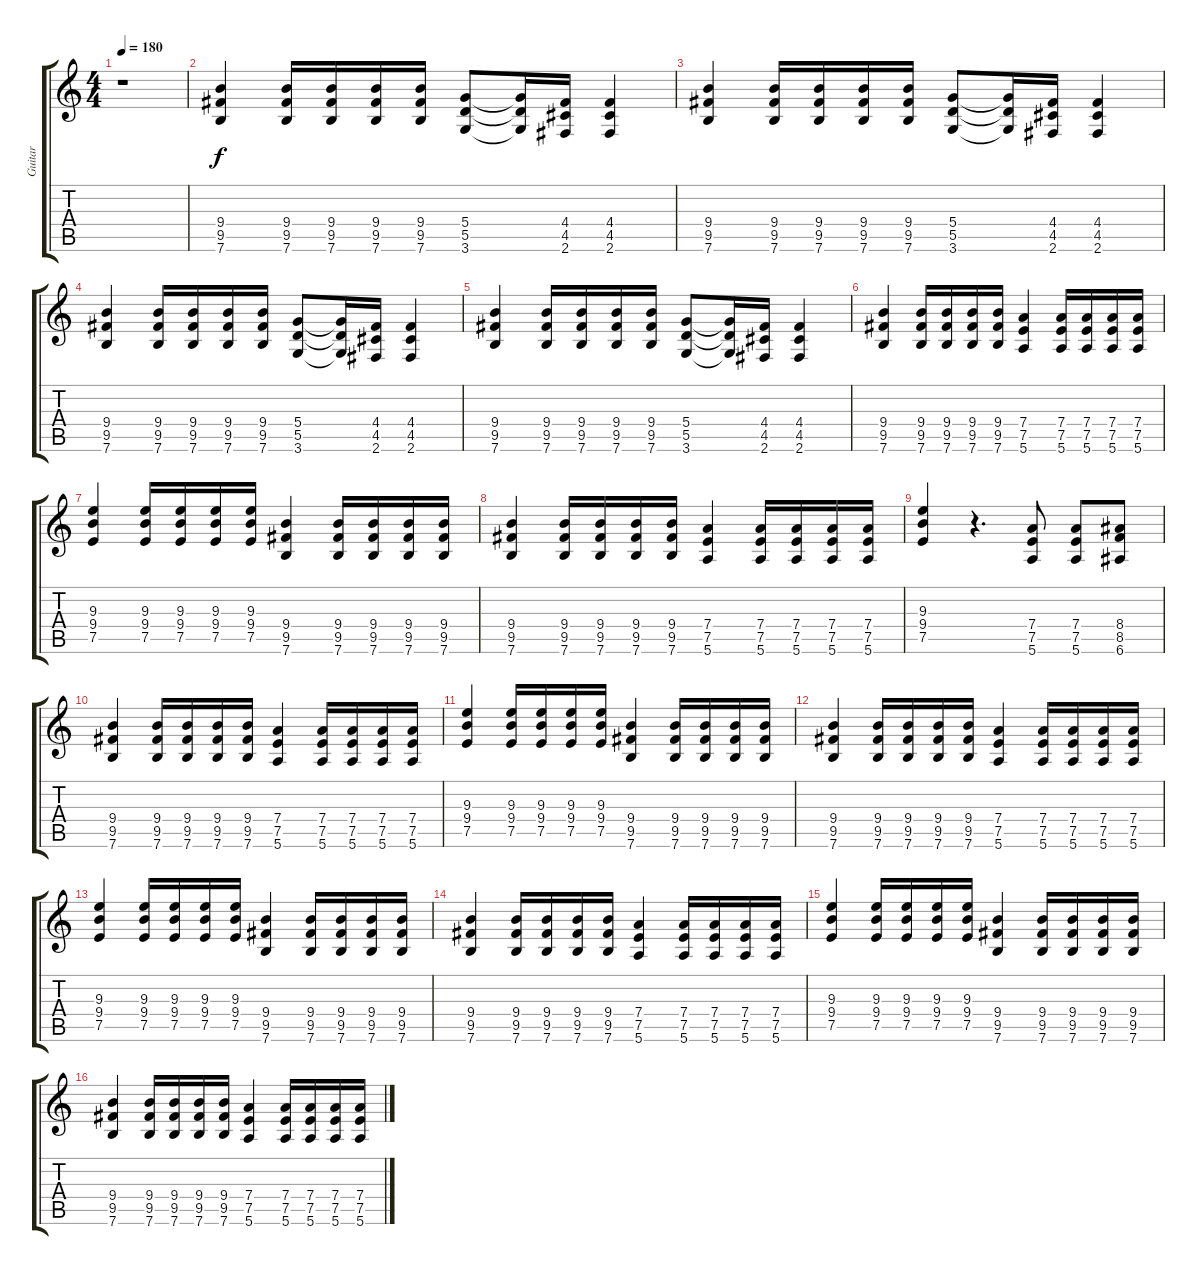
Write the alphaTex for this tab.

\track ("Guitar" "Guitar") {instrument overdrivenguitar}
\staff {score tabs}
\tuning (E4 B3 G3 D3 A2 E2) {hide}
\ts (4 4)
\tempo 180
\clef g2
\ks c
r.1{dy f instrument overdrivenguitar} |
(9.4 9.5 7.6).4 (9.4 9.5 7.6).16 (9.4 9.5 7.6).16 (9.4 9.5 7.6).16 (9.4 9.5 7.6).16 (5.4 5.5 3.6).8 (5.4{t} 5.5{t} 3.6{t}).16 (4.4 4.5 2.6).16 (4.4 4.5 2.6).4 |
(9.4 9.5 7.6).4 (9.4 9.5 7.6).16 (9.4 9.5 7.6).16 (9.4 9.5 7.6).16 (9.4 9.5 7.6).16 (5.4 5.5 3.6).8 (5.4{t} 5.5{t} 3.6{t}).16 (4.4 4.5 2.6).16 (4.4 4.5 2.6).4 |
(9.4 9.5 7.6).4 (9.4 9.5 7.6).16 (9.4 9.5 7.6).16 (9.4 9.5 7.6).16 (9.4 9.5 7.6).16 (5.4 5.5 3.6).8 (5.4{t} 5.5{t} 3.6{t}).16 (4.4 4.5 2.6).16 (4.4 4.5 2.6).4 |
(9.4 9.5 7.6).4 (9.4 9.5 7.6).16 (9.4 9.5 7.6).16 (9.4 9.5 7.6).16 (9.4 9.5 7.6).16 (5.4 5.5 3.6).8 (5.4{t} 5.5{t} 3.6{t}).16 (4.4 4.5 2.6).16 (4.4 4.5 2.6).4 |
(9.4 9.5 7.6).4 (9.4 9.5 7.6).16 (9.4 9.5 7.6).16 (9.4 9.5 7.6).16 (9.4 9.5 7.6).16 (7.4 7.5 5.6).4 (7.4 7.5 5.6).16 (7.4 7.5 5.6).16 (7.4 7.5 5.6).16 (7.4 7.5 5.6).16 |
(9.3 9.4 7.5).4 (9.3 9.4 7.5).16 (9.3 9.4 7.5).16 (9.3 9.4 7.5).16 (9.3 9.4 7.5).16 (9.4 9.5 7.6).4 (9.4 9.5 7.6).16 (9.4 9.5 7.6).16 (9.4 9.5 7.6).16 (9.4 9.5 7.6).16 |
(9.4 9.5 7.6).4 (9.4 9.5 7.6).16 (9.4 9.5 7.6).16 (9.4 9.5 7.6).16 (9.4 9.5 7.6).16 (7.4 7.5 5.6).4 (7.4 7.5 5.6).16 (7.4 7.5 5.6).16 (7.4 7.5 5.6).16 (7.4 7.5 5.6).16 |
(9.3 9.4 7.5).4 r.4{d} (7.4 7.5 5.6).8 (7.4 7.5 5.6).8 (8.4 8.5 6.6).8 |
(9.4 9.5 7.6).4 (9.4 9.5 7.6).16 (9.4 9.5 7.6).16 (9.4 9.5 7.6).16 (9.4 9.5 7.6).16 (7.4 7.5 5.6).4 (7.4 7.5 5.6).16 (7.4 7.5 5.6).16 (7.4 7.5 5.6).16 (7.4 7.5 5.6).16 |
(9.3 9.4 7.5).4 (9.3 9.4 7.5).16 (9.3 9.4 7.5).16 (9.3 9.4 7.5).16 (9.3 9.4 7.5).16 (9.4 9.5 7.6).4 (9.4 9.5 7.6).16 (9.4 9.5 7.6).16 (9.4 9.5 7.6).16 (9.4 9.5 7.6).16 |
(9.4 9.5 7.6).4 (9.4 9.5 7.6).16 (9.4 9.5 7.6).16 (9.4 9.5 7.6).16 (9.4 9.5 7.6).16 (7.4 7.5 5.6).4 (7.4 7.5 5.6).16 (7.4 7.5 5.6).16 (7.4 7.5 5.6).16 (7.4 7.5 5.6).16 |
(9.3 9.4 7.5).4 (9.3 9.4 7.5).16 (9.3 9.4 7.5).16 (9.3 9.4 7.5).16 (9.3 9.4 7.5).16 (9.4 9.5 7.6).4 (9.4 9.5 7.6).16 (9.4 9.5 7.6).16 (9.4 9.5 7.6).16 (9.4 9.5 7.6).16 |
(9.4 9.5 7.6).4 (9.4 9.5 7.6).16 (9.4 9.5 7.6).16 (9.4 9.5 7.6).16 (9.4 9.5 7.6).16 (7.4 7.5 5.6).4 (7.4 7.5 5.6).16 (7.4 7.5 5.6).16 (7.4 7.5 5.6).16 (7.4 7.5 5.6).16 |
(9.3 9.4 7.5).4 (9.3 9.4 7.5).16 (9.3 9.4 7.5).16 (9.3 9.4 7.5).16 (9.3 9.4 7.5).16 (9.4 9.5 7.6).4 (9.4 9.5 7.6).16 (9.4 9.5 7.6).16 (9.4 9.5 7.6).16 (9.4 9.5 7.6).16 |
(9.4 9.5 7.6).4 (9.4 9.5 7.6).16 (9.4 9.5 7.6).16 (9.4 9.5 7.6).16 (9.4 9.5 7.6).16 (7.4 7.5 5.6).4 (7.4 7.5 5.6).16 (7.4 7.5 5.6).16 (7.4 7.5 5.6).16 (7.4 7.5 5.6).16
